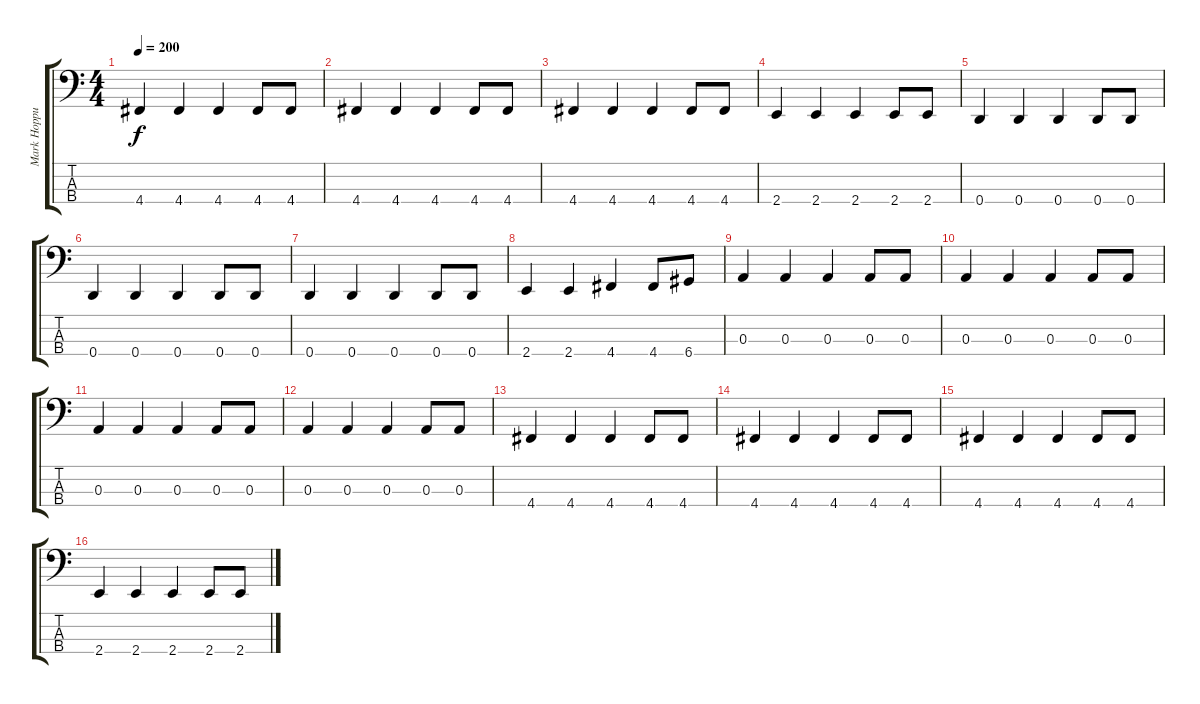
\track ("Mark Hoppus - Bass" "Mark Hoppu") {instrument electricbasspick}
\staff {score tabs}
\tuning (G2 D2 A1 D1) {hide}
\ts (4 4)
\tempo 200
\clef f4
\ks c
4.4.4{dy f} 4.4.4 4.4.4 4.4.8 4.4.8 |
4.4.4 4.4.4 4.4.4 4.4.8 4.4.8 |
4.4.4 4.4.4 4.4.4 4.4.8 4.4.8 |
2.4.4 2.4.4 2.4.4 2.4.8 2.4.8 |
0.4.4 0.4.4 0.4.4 0.4.8 0.4.8 |
0.4.4 0.4.4 0.4.4 0.4.8 0.4.8 |
0.4.4 0.4.4 0.4.4 0.4.8 0.4.8 |
2.4.4 2.4.4 4.4.4 4.4.8 6.4.8 |
0.3.4 0.3.4 0.3.4 0.3.8 0.3.8 |
0.3.4 0.3.4 0.3.4 0.3.8 0.3.8 |
0.3.4 0.3.4 0.3.4 0.3.8 0.3.8 |
0.3.4 0.3.4 0.3.4 0.3.8 0.3.8 |
4.4.4 4.4.4 4.4.4 4.4.8 4.4.8 |
4.4.4 4.4.4 4.4.4 4.4.8 4.4.8 |
4.4.4 4.4.4 4.4.4 4.4.8 4.4.8 |
2.4.4 2.4.4 2.4.4 2.4.8 2.4.8
